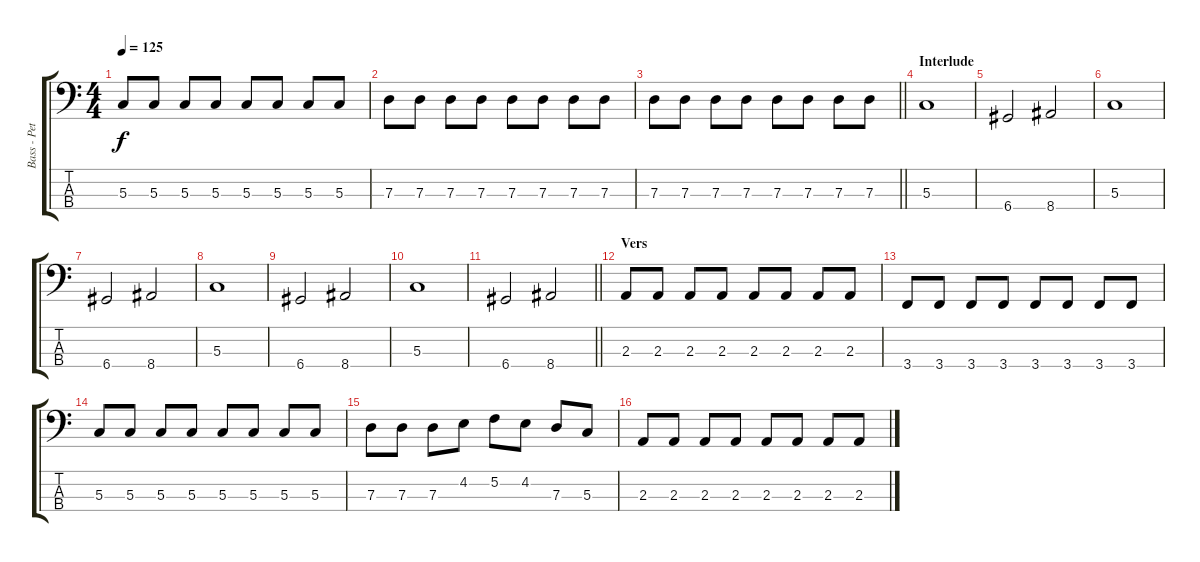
\track ("Bass - Peter London" "Bass - Pet") {instrument electricbasspick}
\staff {score tabs}
\tuning (F2 C2 G1 D1) {hide}
\ts (4 4)
\tempo 125
\clef f4
\ks c
5.3.8{dy f} 5.3.8 5.3.8 5.3.8 5.3.8 5.3.8 5.3.8 5.3.8 |
7.3.8 7.3.8 7.3.8 7.3.8 7.3.8 7.3.8 7.3.8 7.3.8 |
\barLineRight lightlight
7.3.8 7.3.8 7.3.8 7.3.8 7.3.8 7.3.8 7.3.8 7.3.8 |
\section ("" "Interlude")
5.3.1 |
6.4.2 8.4.2 |
5.3.1 |
6.4.2 8.4.2 |
5.3.1 |
6.4.2 8.4.2 |
5.3.1 |
\barLineRight lightlight
6.4.2 8.4.2 |
\section ("" "Vers")
2.3.8 2.3.8 2.3.8 2.3.8 2.3.8 2.3.8 2.3.8 2.3.8 |
3.4.8 3.4.8 3.4.8 3.4.8 3.4.8 3.4.8 3.4.8 3.4.8 |
5.3.8 5.3.8 5.3.8 5.3.8 5.3.8 5.3.8 5.3.8 5.3.8 |
7.3.8 7.3.8 7.3.8 4.2.8 5.2.8 4.2.8 7.3.8 5.3.8 |
2.3.8 2.3.8 2.3.8 2.3.8 2.3.8 2.3.8 2.3.8 2.3.8
